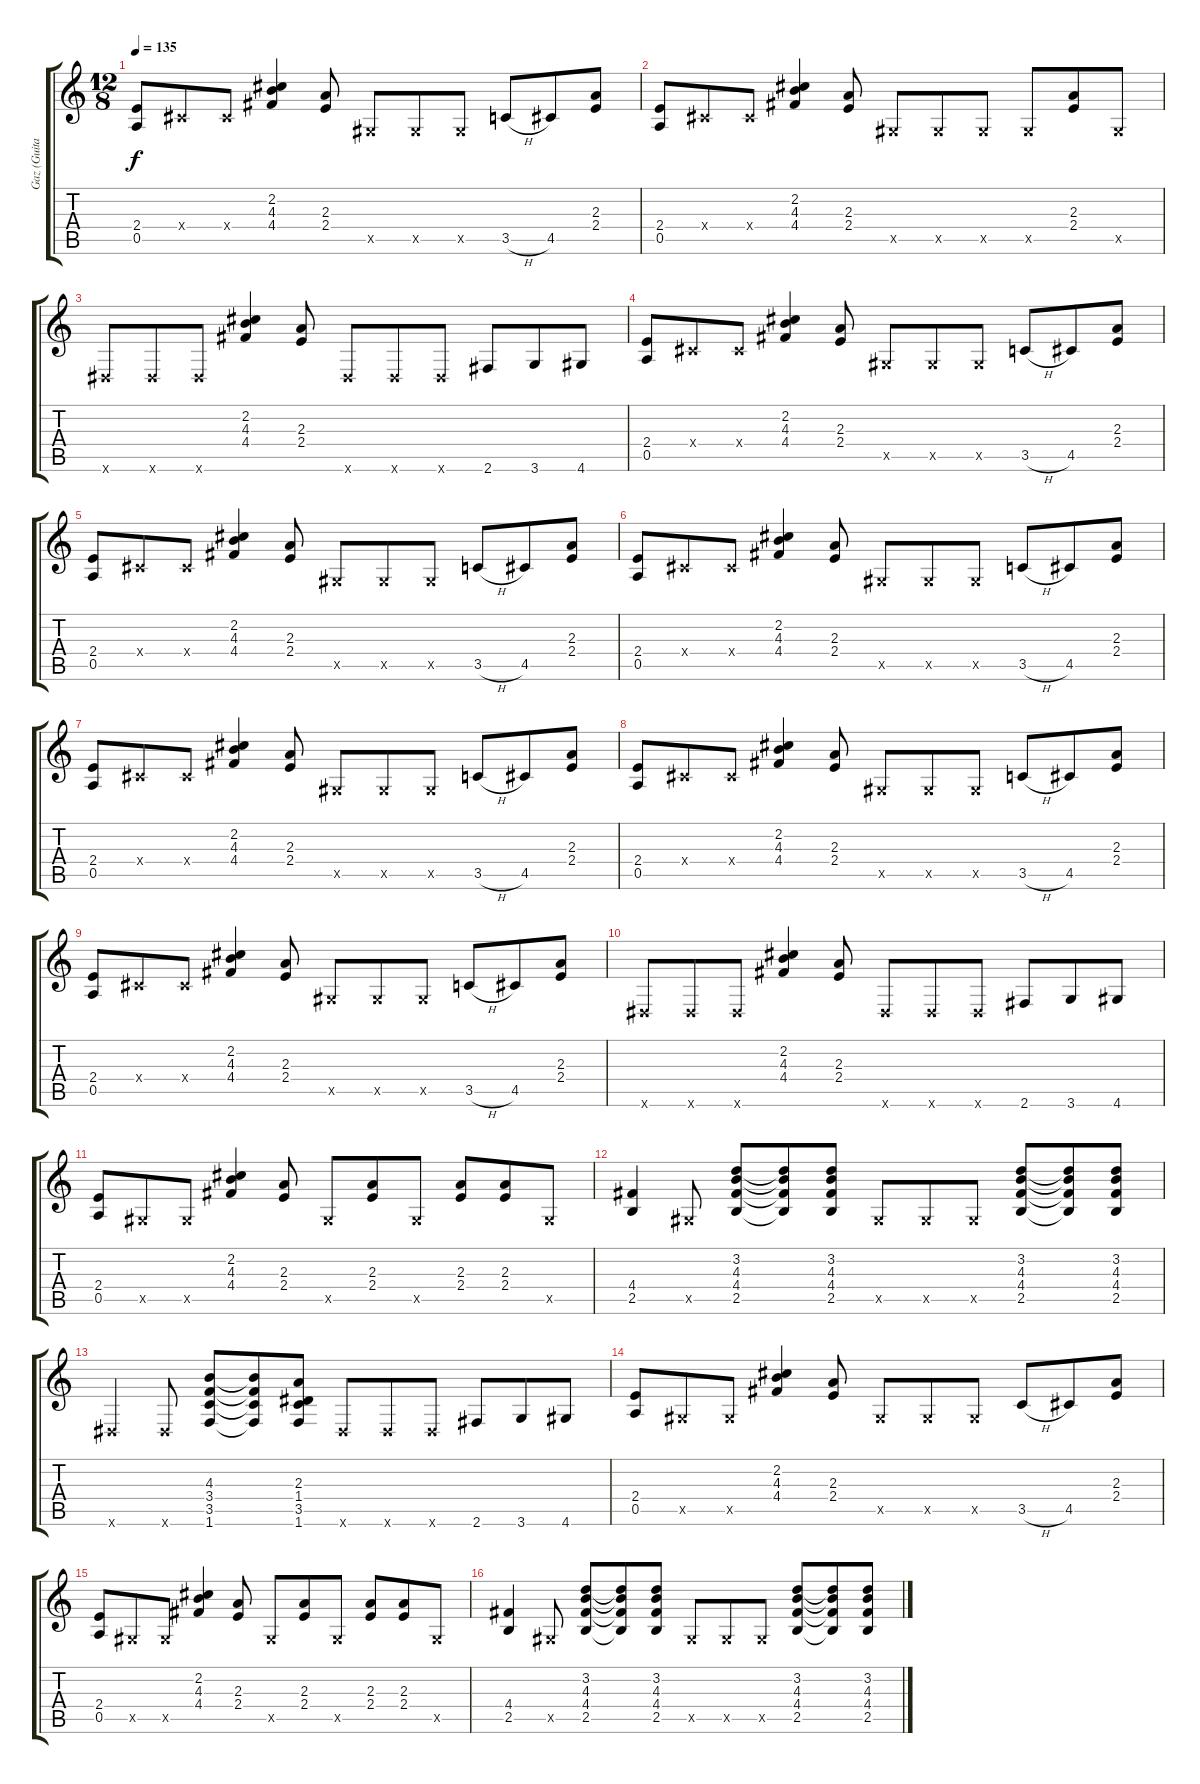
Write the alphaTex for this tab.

\track ("Gaz (Guitar)" "Gaz (Guita") {instrument distortionguitar}
\staff {score tabs}
\tuning (E4 B3 G3 D3 A2 E2) {hide}
\ts (12 8)
\tempo 135
\clef g2
\ks c
(2.4 0.5).8{dy f} -1.4{x}.8 -1.4{x}.8 (2.2 4.3 4.4).4 (2.3 2.4).8 -1.5{x}.8 -1.5{x}.8 -1.5{x}.8 3.5{h}.8 4.5.8 (2.3 2.4).8 |
(2.4 0.5).8 -1.4{x}.8 -1.4{x}.8 (2.2 4.3 4.4).4 (2.3 2.4).8 -1.5{x}.8 -1.5{x}.8 -1.5{x}.8 -1.5{x}.8 (2.3 2.4).8 -1.5{x}.8 |
-1.6{x}.8 -1.6{x}.8 -1.6{x}.8 (2.2 4.3 4.4).4 (2.3 2.4).8 -1.6{x}.8 -1.6{x}.8 -1.6{x}.8 2.6.8 3.6.8 4.6.8 |
(2.4 0.5).8 -1.4{x}.8 -1.4{x}.8 (2.2 4.3 4.4).4 (2.3 2.4).8 -1.5{x}.8 -1.5{x}.8 -1.5{x}.8 3.5{h}.8 4.5.8 (2.3 2.4).8 |
(2.4 0.5).8 -1.4{x}.8 -1.4{x}.8 (2.2 4.3 4.4).4 (2.3 2.4).8 -1.5{x}.8 -1.5{x}.8 -1.5{x}.8 3.5{h}.8 4.5.8 (2.3 2.4).8 |
(2.4 0.5).8 -1.4{x}.8 -1.4{x}.8 (2.2 4.3 4.4).4 (2.3 2.4).8 -1.5{x}.8 -1.5{x}.8 -1.5{x}.8 3.5{h}.8 4.5.8 (2.3 2.4).8 |
(2.4 0.5).8 -1.4{x}.8 -1.4{x}.8 (2.2 4.3 4.4).4 (2.3 2.4).8 -1.5{x}.8 -1.5{x}.8 -1.5{x}.8 3.5{h}.8 4.5.8 (2.3 2.4).8 |
(2.4 0.5).8 -1.4{x}.8 -1.4{x}.8 (2.2 4.3 4.4).4 (2.3 2.4).8 -1.5{x}.8 -1.5{x}.8 -1.5{x}.8 3.5{h}.8 4.5.8 (2.3 2.4).8 |
(2.4 0.5).8 -1.4{x}.8 -1.4{x}.8 (2.2 4.3 4.4).4 (2.3 2.4).8 -1.5{x}.8 -1.5{x}.8 -1.5{x}.8 3.5{h}.8 4.5.8 (2.3 2.4).8 |
-1.6{x}.8 -1.6{x}.8 -1.6{x}.8 (2.2 4.3 4.4).4 (2.3 2.4).8 -1.6{x}.8 -1.6{x}.8 -1.6{x}.8 2.6.8 3.6.8 4.6.8 |
(2.4 0.5).8 -1.5{x}.8 -1.5{x}.8 (2.2 4.3 4.4).4 (2.3 2.4).8 -1.5{x}.8 (2.3 2.4).8 -1.5{x}.8 (2.3 2.4).8 (2.3 2.4).8 -1.5{x}.8 |
(4.4 2.5).4 -1.5{x}.8 (3.2 4.3 4.4 2.5).8 (3.2{t} 4.3{t} 4.4{t} 2.5{t}).8 (3.2 4.3 4.4 2.5).8 -1.5{x}.8 -1.5{x}.8 -1.5{x}.8 (3.2 4.3 4.4 2.5).8 (3.2{t} 4.3{t} 4.4{t} 2.5{t}).8 (3.2 4.3 4.4 2.5).8 |
-1.6{x}.4 -1.6{x}.8 (4.3 3.4 3.5 1.6).8 (4.3{t} 3.4{t} 3.5{t} 1.6{t}).8 (2.3 1.4 3.5 1.6).8 -1.6{x}.8 -1.6{x}.8 -1.6{x}.8 2.6.8 3.6.8 4.6.8 |
(2.4 0.5).8 -1.5{x}.8 -1.5{x}.8 (2.2 4.3 4.4).4 (2.3 2.4).8 -1.5{x}.8 -1.5{x}.8 -1.5{x}.8 3.5{h}.8 4.5.8 (2.3 2.4).8 |
(2.4 0.5).8 -1.5{x}.8 -1.5{x}.8 (2.2 4.3 4.4).4 (2.3 2.4).8 -1.5{x}.8 (2.3 2.4).8 -1.5{x}.8 (2.3 2.4).8 (2.3 2.4).8 -1.5{x}.8 |
(4.4 2.5).4 -1.5{x}.8 (3.2 4.3 4.4 2.5).8 (3.2{t} 4.3{t} 4.4{t} 2.5{t}).8 (3.2 4.3 4.4 2.5).8 -1.5{x}.8 -1.5{x}.8 -1.5{x}.8 (3.2 4.3 4.4 2.5).8 (3.2{t} 4.3{t} 4.4{t} 2.5{t}).8 (3.2 4.3 4.4 2.5).8
